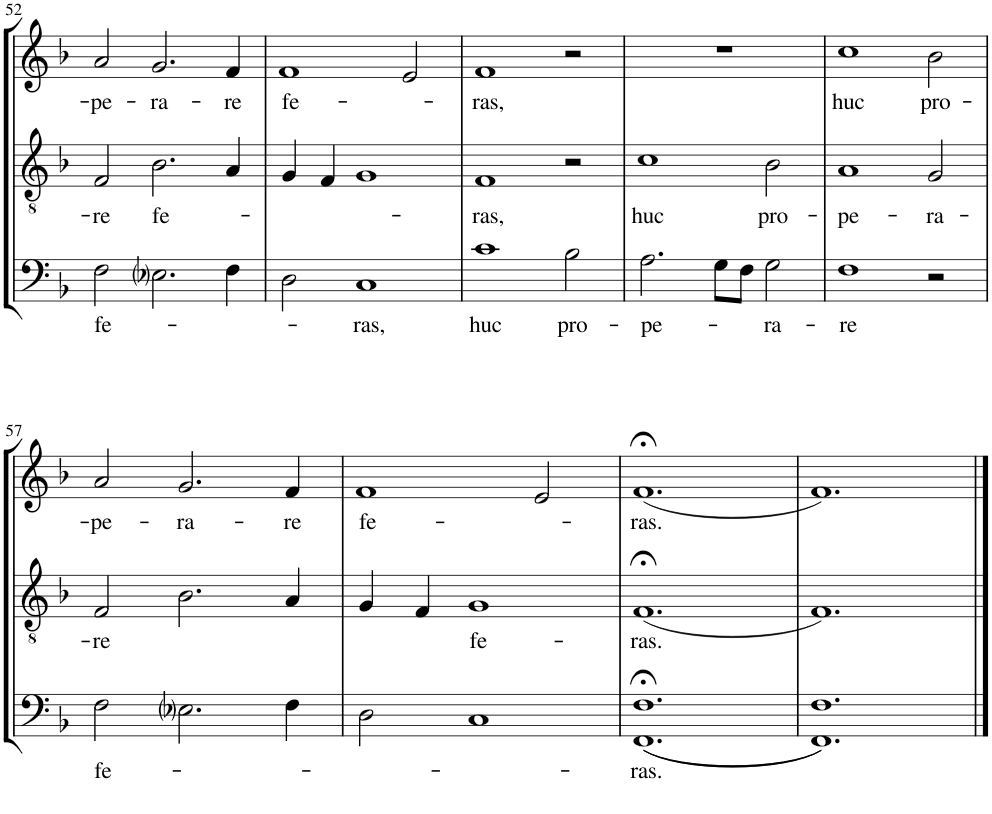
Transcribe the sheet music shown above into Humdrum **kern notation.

**kern	**text	**kern	**text	**kern	**text
*part3	*part3	*part2	*part2	*part1	*part1
*staff3	*staff3	*staff2	*staff2	*staff1	*staff1
*I"Bassus	*	*I"Tenor	*	*I"Cantus	*
!!LO:PB:g=z
*clefF4	*	*clefGv2	*	*clefG2	*
*k[b-]	*	*k[b-]	*	*k[b-]	*
*M3/2	*	*M3/2	*	*M3/2	*
=52	=52	=52	=52	=52	=52
!	!LO:LY:b	!	!LO:LY:b	!	!LO:LY:b
2F\	fe-	2F/	-re	2a/	-pe-
!	!	!	!LO:LY:b	!	!LO:LY:b
2.E-i\	.	2.B-\	fe-	2.g/	-ra-
!	!	!	!	!	!LO:LY:b
4F\	.	4A/	.	4f/	-re
=53	=53	=53	=53	=53	=53
!	!	!	!	!	!LO:LY:b
2D\	.	4G/	.	1f	fe-
.	.	4F/	.	.	.
!	!LO:LY:b	!	!	!	!
1C	-ras,	1G	.	.	.
.	.	.	.	2e/	.
=54	=54	=54	=54	=54	=54
!	!LO:LY:b	!	!LO:LY:b	!	!LO:LY:b
1c	huc	1F	-ras,	1f	-ras,
!	!LO:LY:b	!	!	!	!
2B-\	pro-	2r	.	2r	.
=55	=55	=55	=55	=55	=55
!	!LO:LY:b	!	!LO:LY:b	!	!
2.A\	-pe-	1c	huc	1.r	.
8G\L	.	.	.	.	.
8F\J	.	.	.	.	.
!	!LO:LY:b	!	!LO:LY:b	!	!
2G\	-ra-	2B-\	pro-	.	.
=56	=56	=56	=56	=56	=56
!	!LO:LY:b	!	!LO:LY:b	!	!LO:LY:b
1F	-re	1A	-pe-	1cc	huc
!	!	!	!LO:LY:b	!	!LO:LY:b
2r	.	2G/	-ra-	2b-\	pro-
!!LO:LB:g=z
=57	=57	=57	=57	=57	=57
!	!LO:LY:b	!	!LO:LY:b	!	!LO:LY:b
2F\	fe-	2F/	-re	2a/	-pe-
!	!	!	!	!	!LO:LY:b
2.E-i\	.	2.B-\	.	2.g/	-ra-
!	!	!	!	!	!LO:LY:b
4F\	.	4A/	.	4f/	-re
=58	=58	=58	=58	=58	=58
!	!	!	!	!	!LO:LY:b
2D\	.	4G/	.	1f	fe-
.	.	4F/	.	.	.
!	!	!	!LO:LY:b	!	!
1C	.	1G	fe-	.	.
.	.	.	.	2e/	.
=59	=59	=59	=59	=59	=59
!	!LO:LY:b	!	!LO:LY:b	!	!LO:LY:b
((1.FF;< 1.F;<	-ras.	(1.F;<	-ras.	(1.f;<	-ras.
=60	=60	=60	=60	=60	=60
1.FF 1.F))	.	1.F)	.	1.f)	.
==	==	==	==	==	==
*-	*-	*-	*-	*-	*-
